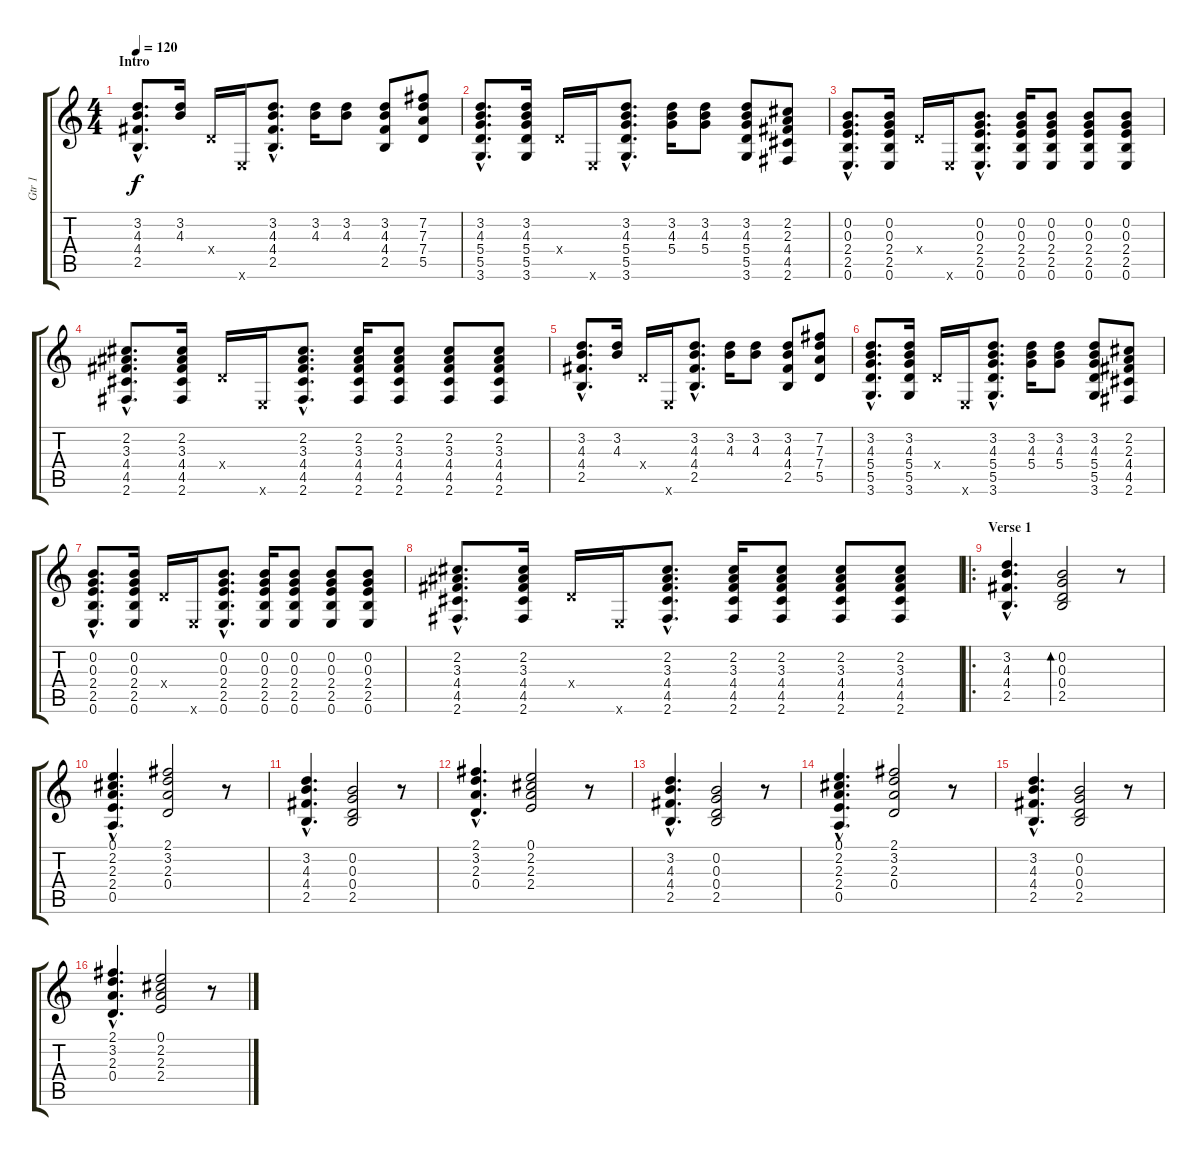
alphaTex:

\track ("Gtr 1" "Gtr 1") {instrument acousticguitarnylon}
\staff {score tabs}
\tuning (E4 B3 G3 D3 A2 E2) {hide}
\ts (4 4)
\section ("" "Intro")
\tempo 120
\clef g2
\ks c
(3.2{hac} 4.3{hac} 4.4{hac} 2.5{hac}).8{d dy f instrument acousticguitarnylon} (3.2 4.3).16 0.4{x}.16 0.6{x}.16 (3.2{hac} 4.3{hac} 4.4{hac} 2.5{hac}).8{d} (3.2 4.3).16 (3.2 4.3).8 (3.2 4.3 4.4 2.5).8 (7.2 7.3 7.4 5.5).8 |
(3.2{hac} 4.3{hac} 5.4{hac} 5.5{hac} 3.6{hac}).8{d} (3.2 4.3 5.4 5.5 3.6).16 0.4{x}.16 0.6{x}.16 (3.2{hac} 4.3{hac} 5.4{hac} 5.5{hac} 3.6{hac}).8{d} (3.2 4.3 5.4).16 (3.2 4.3 5.4).8 (3.2 4.3 5.4 5.5 3.6).8 (2.2 2.3 4.4 4.5 2.6).8 |
(0.2{hac} 0.3{hac} 2.4{hac} 2.5{hac} 0.6{hac}).8{d} (0.2 0.3 2.4 2.5 0.6).16 0.4{x}.16 0.6{x}.16 (0.2{hac} 0.3{hac} 2.4{hac} 2.5{hac} 0.6{hac}).8{d} (0.2 0.3 2.4 2.5 0.6).16 (0.2 0.3 2.4 2.5 0.6).8 (0.2 0.3 2.4 2.5 0.6).8 (0.2 0.3 2.4 2.5 0.6).8 |
(2.2{hac} 3.3{hac} 4.4{hac} 4.5{hac} 2.6{hac}).8{d} (2.2 3.3 4.4 4.5 2.6).16 0.4{x}.16 0.6{x}.16 (2.2{hac} 3.3{hac} 4.4{hac} 4.5{hac} 2.6{hac}).8{d} (2.2 3.3 4.4 4.5 2.6).16 (2.2 3.3 4.4 4.5 2.6).8 (2.2 3.3 4.4 4.5 2.6).8 (2.2 3.3 4.4 4.5 2.6).8 |
(3.2{hac} 4.3{hac} 4.4{hac} 2.5{hac}).8{d} (3.2 4.3).16 0.4{x}.16 0.6{x}.16 (3.2{hac} 4.3{hac} 4.4{hac} 2.5{hac}).8{d} (3.2 4.3).16 (3.2 4.3).8 (3.2 4.3 4.4 2.5).8 (7.2 7.3 7.4 5.5).8 |
(3.2{hac} 4.3{hac} 5.4{hac} 5.5{hac} 3.6{hac}).8{d} (3.2 4.3 5.4 5.5 3.6).16 0.4{x}.16 0.6{x}.16 (3.2{hac} 4.3{hac} 5.4{hac} 5.5{hac} 3.6{hac}).8{d} (3.2 4.3 5.4).16 (3.2 4.3 5.4).8 (3.2 4.3 5.4 5.5 3.6).8 (2.2 2.3 4.4 4.5 2.6).8 |
(0.2{hac} 0.3{hac} 2.4{hac} 2.5{hac} 0.6{hac}).8{d} (0.2 0.3 2.4 2.5 0.6).16 0.4{x}.16 0.6{x}.16 (0.2{hac} 0.3{hac} 2.4{hac} 2.5{hac} 0.6{hac}).8{d} (0.2 0.3 2.4 2.5 0.6).16 (0.2 0.3 2.4 2.5 0.6).8 (0.2 0.3 2.4 2.5 0.6).8 (0.2 0.3 2.4 2.5 0.6).8 |
(2.2{hac} 3.3{hac} 4.4{hac} 4.5{hac} 2.6{hac}).8{d} (2.2 3.3 4.4 4.5 2.6).16 0.4{x}.16 0.6{x}.16 (2.2{hac} 3.3{hac} 4.4{hac} 4.5{hac} 2.6{hac}).8{d} (2.2 3.3 4.4 4.5 2.6).16 (2.2 3.3 4.4 4.5 2.6).8 (2.2 3.3 4.4 4.5 2.6).8 (2.2 3.3 4.4 4.5 2.6).8 |
\ro
\section ("" "Verse 1")
(3.2{hac} 4.3{hac} 4.4{hac} 2.5{hac}).4{d} (0.2 0.3 0.4 2.5).2{bd 60} r.8 |
(0.1{hac} 2.2{hac} 2.3{hac} 2.4{hac} 0.5{hac}).4{d} (2.1 3.2 2.3 0.4).2 r.8 |
(3.2{hac} 4.3{hac} 4.4{hac} 2.5{hac}).4{d} (0.2 0.3 0.4 2.5).2 r.8 |
(2.1{hac} 3.2{hac} 2.3{hac} 0.4{hac}).4{d} (0.1 2.2 2.3 2.4).2 r.8 |
(3.2{hac} 4.3{hac} 4.4{hac} 2.5{hac}).4{d} (0.2 0.3 0.4 2.5).2 r.8 |
(0.1{hac} 2.2{hac} 2.3{hac} 2.4{hac} 0.5{hac}).4{d} (2.1 3.2 2.3 0.4).2 r.8 |
(3.2{hac} 4.3{hac} 4.4{hac} 2.5{hac}).4{d} (0.2 0.3 0.4 2.5).2 r.8 |
(2.1{hac} 3.2{hac} 2.3{hac} 0.4{hac}).4{d} (0.1 2.2 2.3 2.4).2 r.8
